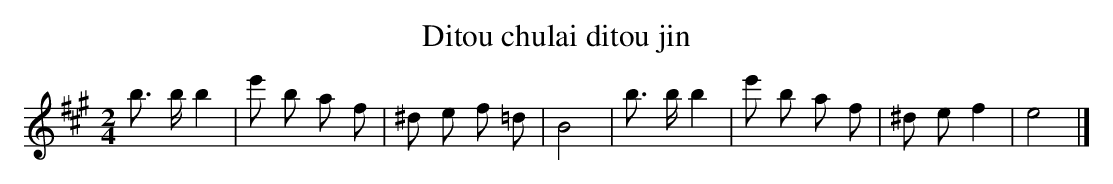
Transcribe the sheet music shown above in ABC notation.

X:1
T: Ditou chulai ditou jin
L: 1/8
M: 2/4
K: A
b> bb2 [I:setbarnb 1]|
e' b a f |
^d e f =d |
B4 |
b> bb2 |
e' b a f |
^d ef2 |
e4 |]
